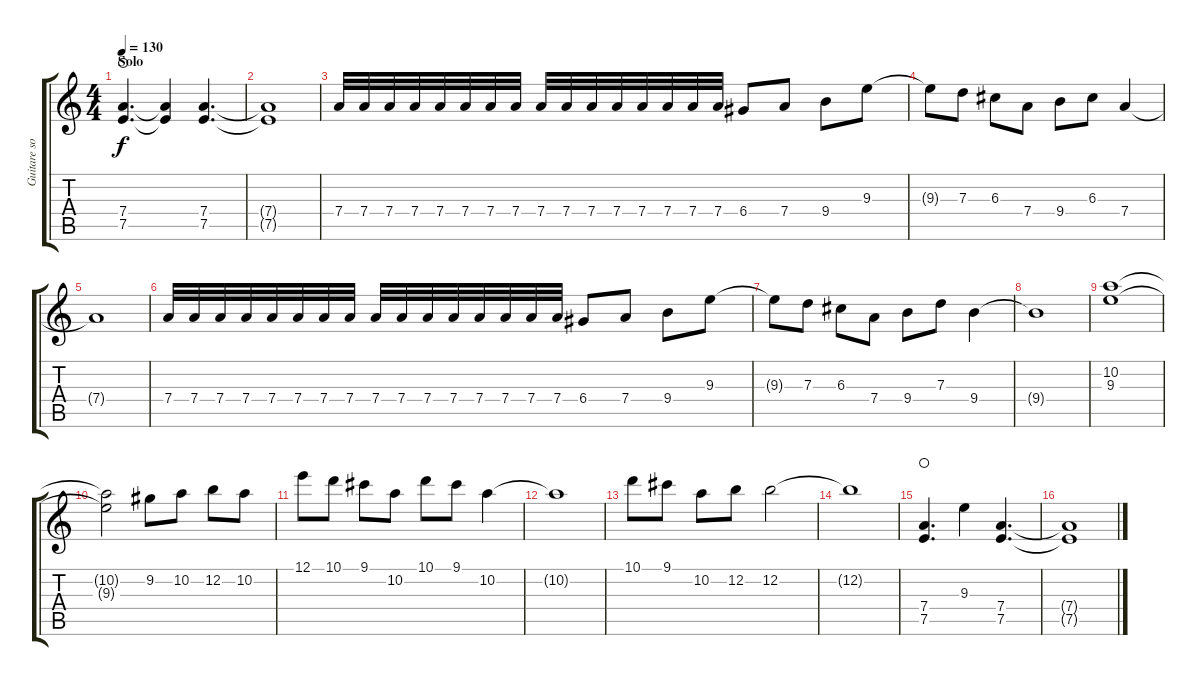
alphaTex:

\track ("Guitare solo" "Guitare so") {instrument distortionguitar}
\staff {score tabs}
\tuning (E4 B3 G3 D3 A2 E2) {hide}
\ts (4 4)
\section ("" "Solo")
\tempo 130
\clef g2
\ks c
(7.4 7.5).4{d dy f waho} (7.4{t} 7.5{t}).4 (7.4 7.5).4{d} |
(7.4{t} 7.5{t}).1 |
7.4.32 7.4.32 7.4.32 7.4.32 7.4.32 7.4.32 7.4.32 7.4.32 7.4.32 7.4.32 7.4.32 7.4.32 7.4.32 7.4.32 7.4.32 7.4.32 6.4.8 7.4.8 9.4.8 9.3.8 |
9.3{t}.8 7.3.8 6.3.8 7.4.8 9.4.8 6.3.8 7.4.4 |
7.4{t}.1 |
7.4.32 7.4.32 7.4.32 7.4.32 7.4.32 7.4.32 7.4.32 7.4.32 7.4.32 7.4.32 7.4.32 7.4.32 7.4.32 7.4.32 7.4.32 7.4.32 6.4.8 7.4.8 9.4.8 9.3.8 |
9.3{t}.8 7.3.8 6.3.8 7.4.8 9.4.8 7.3.8 9.4.4 |
9.4{t}.1 |
(10.2 9.3).1 |
(10.2{t} 9.3{t}).2 9.2.8 10.2.8 12.2.8 10.2.8 |
12.1.8 10.1.8 9.1.8 10.2.8 10.1.8 9.1.8 10.2.4 |
10.2{t}.1 |
10.1.8 9.1.8 10.2.8 12.2.8 12.2.2 |
12.2{t}.1 |
(7.4 7.5).4{d waho} 9.3.4 (7.4 7.5).4{d} |
(7.4{t} 7.5{t}).1
